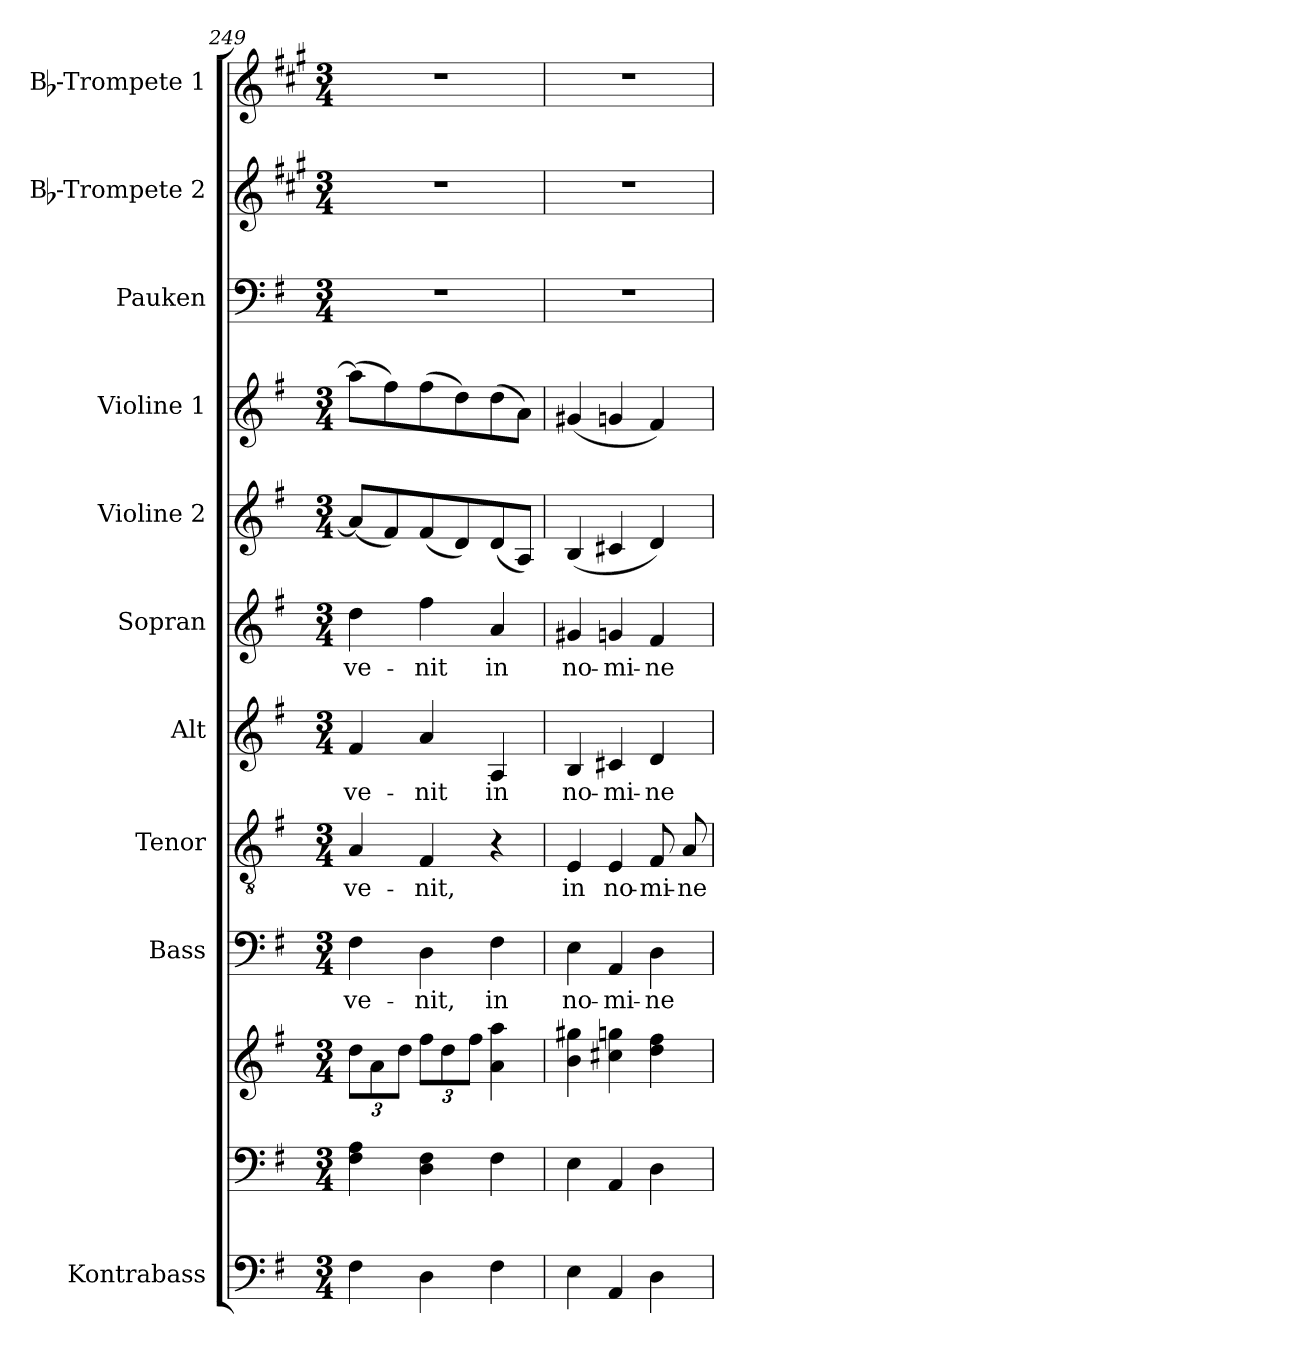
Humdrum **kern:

**kern	**kern	**kern	**kern	**text	**kern	**text	**kern	**text	**kern	**text	**kern	**kern	**kern	**kern	**kern
*part11	*part10	*part10	*part9	*part9	*part8	*part8	*part7	*part7	*part6	*part6	*part5	*part4	*part3	*part2	*part1
*staff12	*staff11	*staff10	*staff9	*staff9	*staff8	*staff8	*staff7	*staff7	*staff6	*staff6	*staff5	*staff4	*staff3	*staff2	*staff1
*I"Kontrabass	*	*	*I"Bass	*	*I"Tenor	*	*I"Alt	*	*I"Sopran	*	*I"Violine 2	*I"Violine 1	*I"Pauken	*I"Bb-Trompete 2	*I"Bb-Trompete 1
*I'Kb.	*	*	*I'B.	*	*I'T.	*	*I'A.	*	*I'S.	*	*I'Vl. 2	*I'Vl. 1	*I'Pk.	*I'Bb Trp. 2	*I'Bb Trp. 1
*clefF4	*clefF4	*clefG2	*clefF4	*	*clefGv2	*	*clefG2	*	*clefG2	*	*clefG2	*clefG2	*clefF4	*clefG2	*clefG2
*ITrd7c12	*	*	*	*	*	*	*	*	*	*	*	*	*	*ITrd1c2	*ITrd1c2
*k[f#]	*k[f#]	*k[f#]	*k[f#]	*	*k[f#]	*	*k[f#]	*	*k[f#]	*	*k[f#]	*k[f#]	*k[f#]	*k[f#]	*k[f#]
*G:	*G:	*G:	*G:	*	*G:	*	*G:	*	*G:	*	*G:	*G:	*G:	*G:	*G:
*M3/4	*M3/4	*M3/4	*M3/4	*	*M3/4	*	*M3/4	*	*M3/4	*	*M3/4	*M3/4	*M3/4	*M3/4	*M3/4
*	*	*Xbrackettup	*	*	*	*	*	*	*	*	*	*	*	*	*
=249	=249	=249	=249	=249	=249	=249	=249	=249	=249	=249	=249	=249	=249	=249	=249
!	!	!	!	!LO:LY:b	!	!LO:LY:b	!	!LO:LY:b	!	!LO:LY:b	!	!	!	!	!
4FF#\	4F#\ 4A\	12dd\L	4F#\	ve-	4A/	ve-	4f#/	ve-	4dd\	ve-	(<8a/L]	(>8aa\L]	2.r	2.r	2.r
.	.	12a\	.	.	.	.	.	.	.	.	.	.	.	.	.
.	.	.	.	.	.	.	.	.	.	.	8f#/)	8ff#\)	.	.	.
.	.	12dd\J	.	.	.	.	.	.	.	.	.	.	.	.	.
!	!	!	!	!LO:LY:b	!	!LO:LY:b	!	!LO:LY:b	!	!LO:LY:b	!	!	!	!	!
4DD\	4D\ 4F#\	12ff#\L	4D\	-nit,	4F#/	-nit,	4a/	-nit	4ff#\	-nit	(<8f#/	(>8ff#\	.	.	.
.	.	12dd\	.	.	.	.	.	.	.	.	.	.	.	.	.
.	.	.	.	.	.	.	.	.	.	.	8d/)	8dd\)	.	.	.
.	.	12ff#\J	.	.	.	.	.	.	.	.	.	.	.	.	.
!	!	!	!	!LO:LY:b	!	!	!	!LO:LY:b	!	!LO:LY:b	!	!	!	!	!
4FF#\	4F#!\	4a\ 4aa\	4F#\	in	4r	.	4A/	in	4a/	in	(<8d/	(>8dd\	.	.	.
.	.	.	.	.	.	.	.	.	.	.	8A/J)	8a\J)	.	.	.
!!LO:PB:g=z
=250	=250	=250	=250	=250	=250	=250	=250	=250	=250	=250	=250	=250	=250	=250	=250
!	!	!	!	!LO:LY:b	!	!LO:LY:b	!	!LO:LY:b	!	!LO:LY:b	!	!	!	!	!
4EE\	4E!\	4b\ 4gg#X\	4E\	no-	4E/	in	4B/	no-	4g#X/	no-	(<4B/	(<4g#X/	2.r	2.r	2.r
!	!	!	!	!LO:LY:b	!	!LO:LY:b	!	!LO:LY:b	!	!LO:LY:b	!	!	!	!	!
4AAA/	4AA!/	4cc#X\ 4ggn\	4AA/	-mi-	4E/	no-	4c#X/	-mi-	4gn/	-mi-	4c#X/	4gn/	.	.	.
!	!	!	!	!LO:LY:b	!	!LO:LY:b	!	!LO:LY:b	!	!LO:LY:b	!	!	!	!	!
4DD\	4D!\	4dd\ 4ff#\	4D\	-ne	8F#/	-mi-	4d/	-ne	4f#/	-ne	4d/)	4f#/)	.	.	.
!	!	!	!	!	!	!LO:LY:b	!	!	!	!	!	!	!	!	!
.	.	.	.	.	8A/	-ne	.	.	.	.	.	.	.	.	.
=	=	=	=	=	=	=	=	=	=	=	=	=	=	=	=
*-	*-	*-	*-	*-	*-	*-	*-	*-	*-	*-	*-	*-	*-	*-	*-
